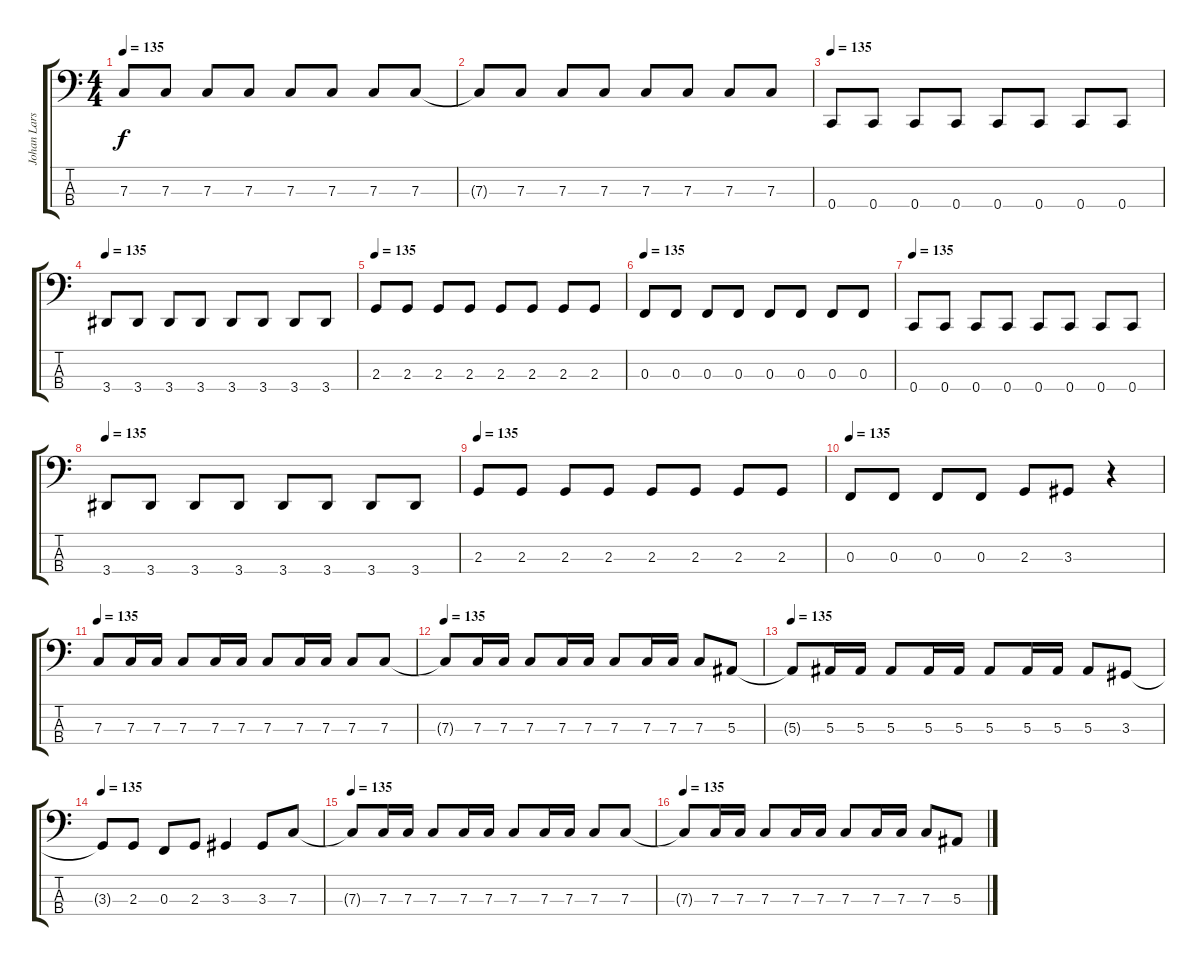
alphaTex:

\track ("Johan Larsson" "Johan Lars") {instrument electricbassfinger}
\staff {score tabs}
\tuning (Eb2 Bb1 F1 C1) {hide}
\ts (4 4)
\tempo 135
\clef f4
\ks c
7.3{t}.8{dy f} 7.3.8 7.3.8 7.3.8 7.3.8 7.3.8 7.3.8 7.3.8 |
7.3{t}.8 7.3.8 7.3.8 7.3.8 7.3.8 7.3.8 7.3.8 7.3.8 |
\tempo 135
0.4.8 0.4.8 0.4.8 0.4.8 0.4.8 0.4.8 0.4.8 0.4.8 |
\tempo 135
3.4.8 3.4.8 3.4.8 3.4.8 3.4.8 3.4.8 3.4.8 3.4.8 |
\tempo 135
2.3.8 2.3.8 2.3.8 2.3.8 2.3.8 2.3.8 2.3.8 2.3.8 |
\tempo 135
0.3.8 0.3.8 0.3.8 0.3.8 0.3.8 0.3.8 0.3.8 0.3.8 |
\tempo 135
0.4.8 0.4.8 0.4.8 0.4.8 0.4.8 0.4.8 0.4.8 0.4.8 |
\tempo 135
3.4.8 3.4.8 3.4.8 3.4.8 3.4.8 3.4.8 3.4.8 3.4.8 |
\tempo 135
2.3.8 2.3.8 2.3.8 2.3.8 2.3.8 2.3.8 2.3.8 2.3.8 |
\tempo 135
0.3.8 0.3.8 0.3.8 0.3.8 2.3.8 3.3.8 r.4 |
\tempo 135
7.3.8 7.3.16 7.3.16 7.3.8 7.3.16 7.3.16 7.3.8 7.3.16 7.3.16 7.3.8 7.3.8 |
\tempo 135
7.3{t}.8 7.3.16 7.3.16 7.3.8 7.3.16 7.3.16 7.3.8 7.3.16 7.3.16 7.3.8 5.3.8 |
\tempo 135
5.3{t}.8 5.3.16 5.3.16 5.3.8 5.3.16 5.3.16 5.3.8 5.3.16 5.3.16 5.3.8 3.3.8 |
\tempo 135
3.3{t}.8 2.3.8 0.3.8 2.3.8 3.3.4 3.3.8 7.3.8 |
\tempo 135
7.3{t}.8 7.3.16 7.3.16 7.3.8 7.3.16 7.3.16 7.3.8 7.3.16 7.3.16 7.3.8 7.3.8 |
\tempo 135
7.3{t}.8 7.3.16 7.3.16 7.3.8 7.3.16 7.3.16 7.3.8 7.3.16 7.3.16 7.3.8 5.3.8
